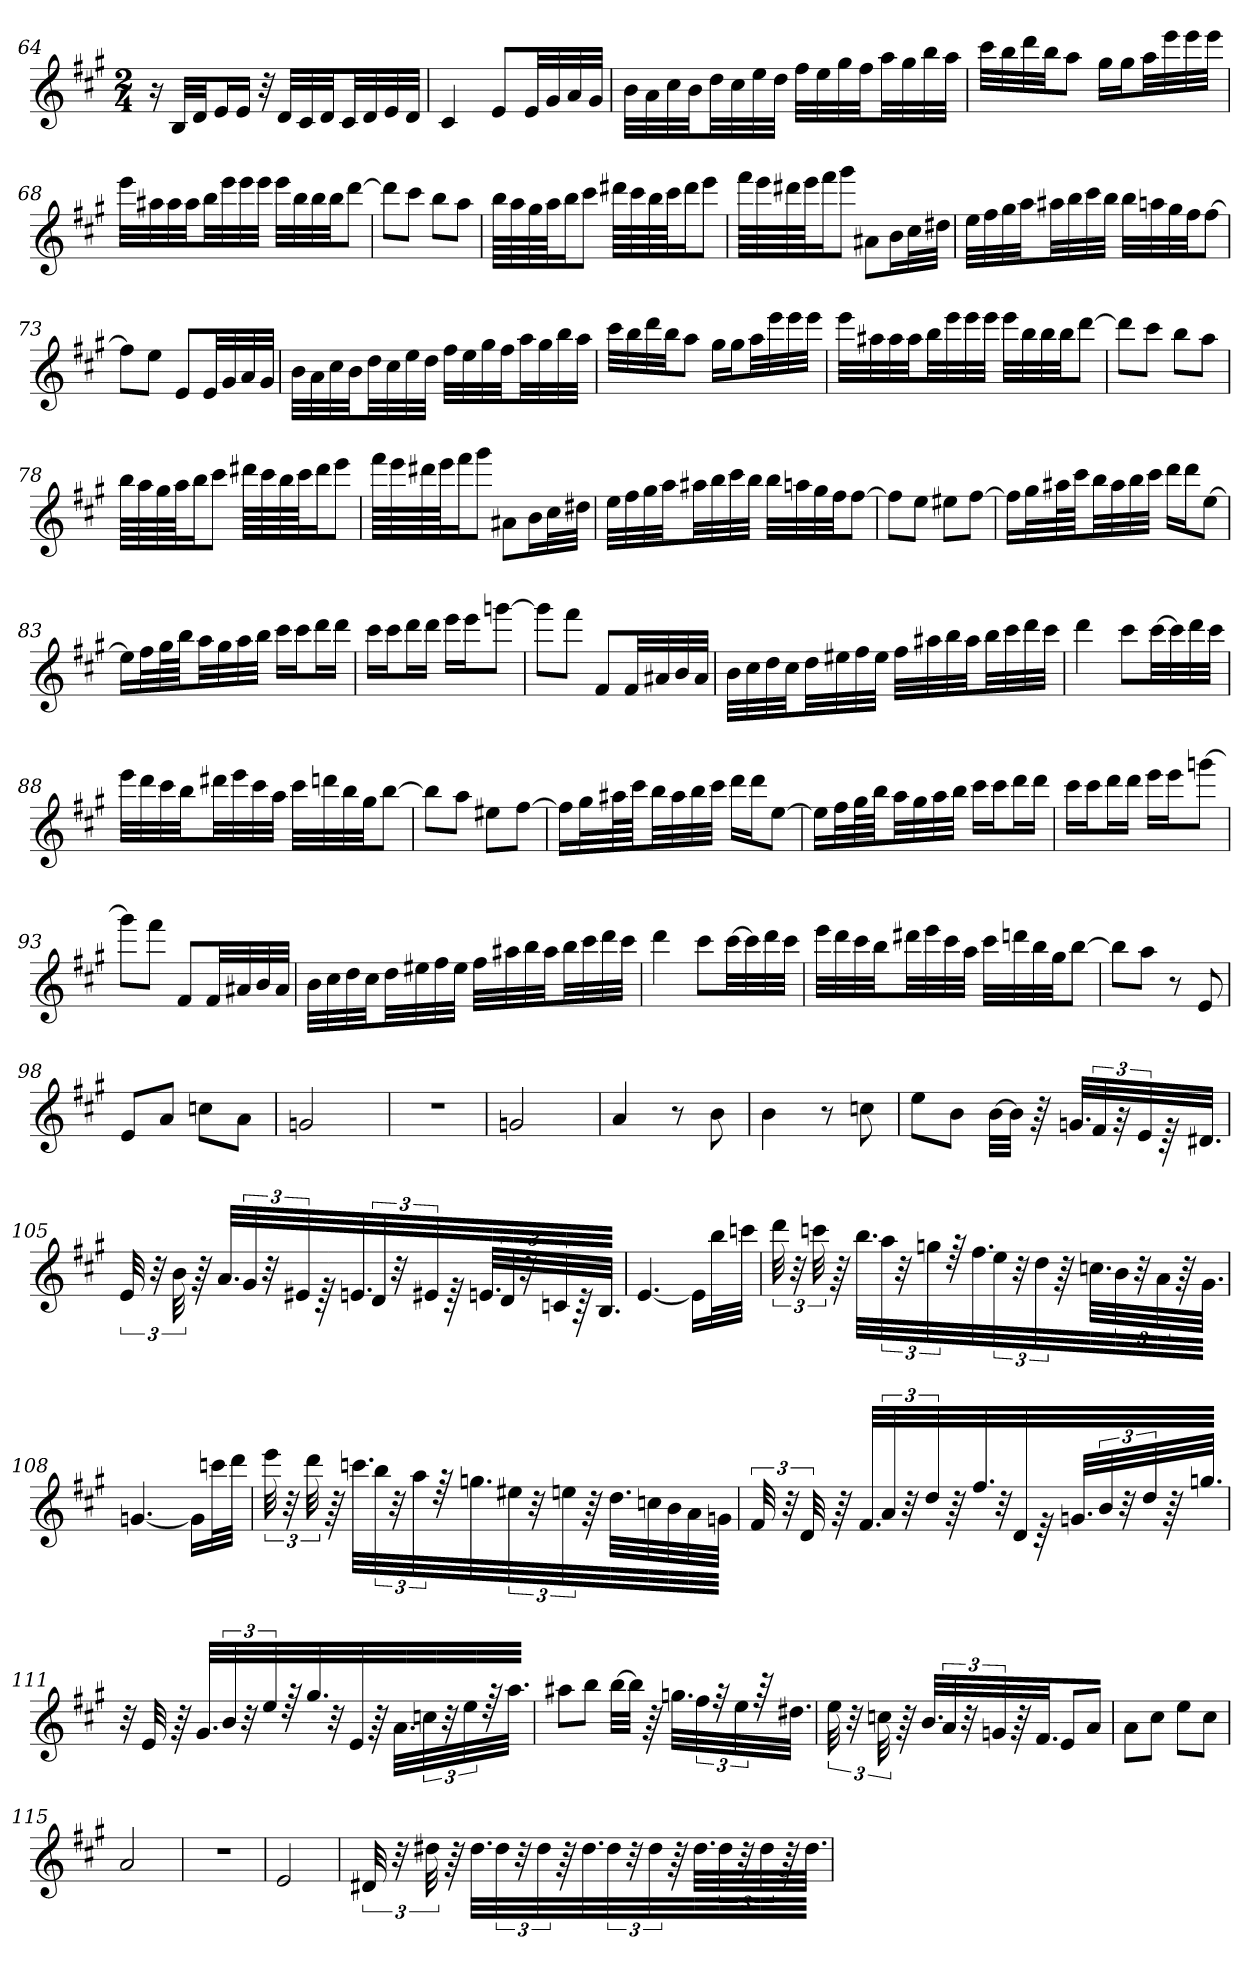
**kern
*part1
*staff1
*clefG2
*k[f#c#g#]
*A:
*M2/4
=64
16r
32B/LLL
32d/JJ
16e/L
16e/JJ
32r
32d/LLL
32c#/
32d/JJ
32c#/LL
32d/
32e/
32d/JJJ
=65
4c#
8e/L
32e/LL
32g#/
32a/
32g#/JJJ
=66
32b\LLL
32a\
32cc#\
32b\JJ
32dd\LL
32cc#\
32ee\
32dd\JJJ
32ff#\LLL
32ee\
32gg#\
32ff#\JJ
32aa\LL
32gg#\
32bb\
32aa\JJJ
=67
32ccc#\LLL
32bb\
32ddd\
32bb\JJ
8aa\J
16gg#\LL
16gg#\J
32aa\LL
32eee\
32eee\
32eee\JJJ
=68
32eee\LLL
32aa#X\
32aa#\
32aa#\JJ
32bb\LL
32eee\
32eee\
32eee\JJJ
32eee\LLL
32bb\
32bb\
32bb\JJ
[8ddd\J
=69
8ddd\L]
8ccc#\J
8bb\L
8aa\J
=70
64bb\LLLL
64aa\
64gg#\
64aa\JJ
16bb\J
8ccc#\J
64ddd#X\LLLL
64ccc#\
64bb\
64ccc#\JJ
16ddd#\J
8eee\J
=71
64fff#\LLLL
64eee\
64ddd#X\
64eee\JJ
16fff#\J
8ggg#\J
8a#X\L
16b\L
32cc#\L
32dd#X\JJJ
=72
32ee\LLL
32ff#\
32gg#\
32aa\JJ
32aa#X\LL
32bb\
32ccc#\
32bb\JJJ
32bb\LLL
32aan\
32gg#\
32ff#\JJ
[8ff#\J
=73
8ff#\L]
8ee\J
8e/L
32e/LL
32g#/
32a/
32g#/JJJ
=74
32b\LLL
32a\
32cc#\
32b\JJ
32dd\LL
32cc#\
32ee\
32dd\JJJ
32ff#\LLL
32ee\
32gg#\
32ff#\JJ
32aa\LL
32gg#\
32bb\
32aa\JJJ
=75
32ccc#\LLL
32bb\
32ddd\
32bb\JJ
8aa\J
16gg#\LL
16gg#\J
32aa\LL
32eee\
32eee\
32eee\JJJ
=76
32eee\LLL
32aa#X\
32aa#\
32aa#\JJ
32bb\LL
32eee\
32eee\
32eee\JJJ
32eee\LLL
32bb\
32bb\
32bb\JJ
[8ddd\J
=77
8ddd\L]
8ccc#\J
8bb\L
8aa\J
=78
64bb\LLLL
64aa\
64gg#\
64aa\JJ
16bb\J
8ccc#\J
64ddd#X\LLLL
64ccc#\
64bb\
64ccc#\JJ
16ddd#\J
8eee\J
=79
64fff#\LLLL
64eee\
64ddd#X\
64eee\JJ
16fff#\J
8ggg#\J
8a#X\L
16b\L
32cc#\L
32dd#X\JJJ
=80
32ee\LLL
32ff#\
32gg#\
32aa\JJ
32aa#X\LL
32bb\
32ccc#\
32bb\JJJ
32bb\LLL
32aan\
32gg#\
32ff#\JJ
[8ff#\J
=81
8ff#\L]
8ee\J
8ee#X\L
[8ff#\J
=82
16ff#\LL]
32gg#\L
64aa#X\L
64ccc#\JJJ
32bb\LL
32aa#\
32bb\
32ccc#\JJJ
16ddd\LL
16ddd\J
[8ee\J
=83
16ee\LL]
32ff#\L
64gg#\L
64bb\JJJ
32aa\LL
32gg#\
32aa\
32bb\JJJ
16ccc#\LL
16ccc#\J
16ddd\L
16ddd\JJ
=84
16ccc#\LL
16ccc#\J
16ddd\L
16ddd\JJ
16eee\LL
16eee\J
[8gggn\J
=85
8ggg\L]
8fff#\J
8f#/L
32f#/LL
32a#X/
32b/
32a#/JJJ
=86
32b\LLL
32cc#\
32dd\
32cc#\JJ
32dd\LL
32ee#X\
32ff#\
32ee#\JJJ
32ff#\LLL
32aa#X\
32bb\
32aa#\JJ
32bb\LL
32ccc#\
32ddd\
32ccc#\JJJ
=87
4ddd
8ccc#\L
[32ccc#\LL
32ccc#\]
32ddd\
32ccc#\JJJ
=88
32eee\LLL
32ddd\
32ccc#\
32bb\JJ
32ddd#X\LL
32eee\
32ccc#\
32aa\JJJ
32ccc#\LLL
32dddn\
32bb\
32gg#\JJ
[8bb\J
=89
8bb\L]
8aa\J
8ee#X\L
[8ff#\J
=90
16ff#\LL]
32gg#\L
64aa#X\L
64ccc#\JJJ
32bb\LL
32aa#\
32bb\
32ccc#\JJJ
16ddd\LL
16ddd\J
[8ee\J
=91
16ee\LL]
32ff#\L
64gg#\L
64bb\JJJ
32aa\LL
32gg#\
32aa\
32bb\JJJ
16ccc#\LL
16ccc#\J
16ddd\L
16ddd\JJ
=92
16ccc#\LL
16ccc#\J
16ddd\L
16ddd\JJ
16eee\LL
16eee\J
[8gggn\J
=93
8ggg\L]
8fff#\J
8f#/L
32f#/LL
32a#X/
32b/
32a#/JJJ
=94
32b\LLL
32cc#\
32dd\
32cc#\JJ
32dd\LL
32ee#X\
32ff#\
32ee#\JJJ
32ff#\LLL
32aa#X\
32bb\
32aa#\JJ
32bb\LL
32ccc#\
32ddd\
32ccc#\JJJ
=95
4ddd
8ccc#\L
[32ccc#\LL
32ccc#\]
32ddd\
32ccc#\JJJ
=96
32eee\LLL
32ddd\
32ccc#\
32bb\JJ
32ddd#X\LL
32eee\
32ccc#\
32aa\JJJ
32ccc#\LLL
32dddn\
32bb\
32gg#\JJ
[8bb\J
=97
8bb\L]
8aa\J
8r
8e
=98
8e/L
8a/J
8ccn\L
8a\J
=99
2gn
=100
2r
=101
2gn
=102
4a
8r
8b
=103
4b
8r
8ccn
=104
8ee\L
8b\J
[32b\LLL
32b\JJJ]
64r
32.gn/LLL
48f#/JJJ
48r
48e
64r
32.d#X
=105
48e
48r
48b
64r
32.a/LLL
48g#/JJJ
48r
48e#X
64r
32.en
48d
48r
48e#X
64r
32.en/LLL
48d/JJJ
48r
48cn
64r
32.B
=106
[4.e
16e\LL]
32bb\L
32cccn\JJJ
=107
48ddd
48r
48cccn
64r
32.bb\LLL
48aa\JJJ
48r
48ggn
64r
32.ff#
48ee
48r
48dd
64r
32.ccn\LLL
48b\JJJ
48r
48a
64r
32.g#
=108
[4.gn
16g\LL]
32cccn\L
32ddd\JJJ
=109
48eee
48r
48ddd
64r
32.cccn\LLL
48bb\JJJ
48r
48aa
64r
32.ggn
48ee#X
48r
48een
64r
32.dd\LLL
32ccn\
32b\
32a\
32gn\JJJ
=110
48f#
48r
48d
64r
32.f#/LLL
48a/JJJ
48r
48dd
64r
32.ff#
32r
32d
64r
32.gn/LLL
48b/JJJ
48r
48dd
64r
32.ggn
=111
32r
32e
64r
32.g#/LLL
48b/JJJ
48r
48ee
64r
32.gg#
32r
32e
64r
32.a\LLL
48ccn\JJJ
48r
48ee
64r
32.aa
=112
8aa#X\L
8bb\J
[32bb\LLL
32bb\JJJ]
64r
32.ggn\LLL
48ff#\JJJ
48r
48ee
64r
32.dd#X
=113
48ee
48r
48ccn
64r
32.b/LLL
48a/JJJ
48r
48gn
64r
32.f#
8e/L
8a/J
=114
8a\L
8cc#\J
8ee\L
8cc#\J
=115
2a
=116
2r
=117
2e
=118
48d#X
48r
48dd#X
64r
32.dd#\LLL
48dd#\JJJ
48r
48dd#
64r
32.dd#
48dd#
48r
48dd#
64r
32.dd#\LLL
48dd#\JJJ
48r
48dd#
64r
32.dd#
=
*-
